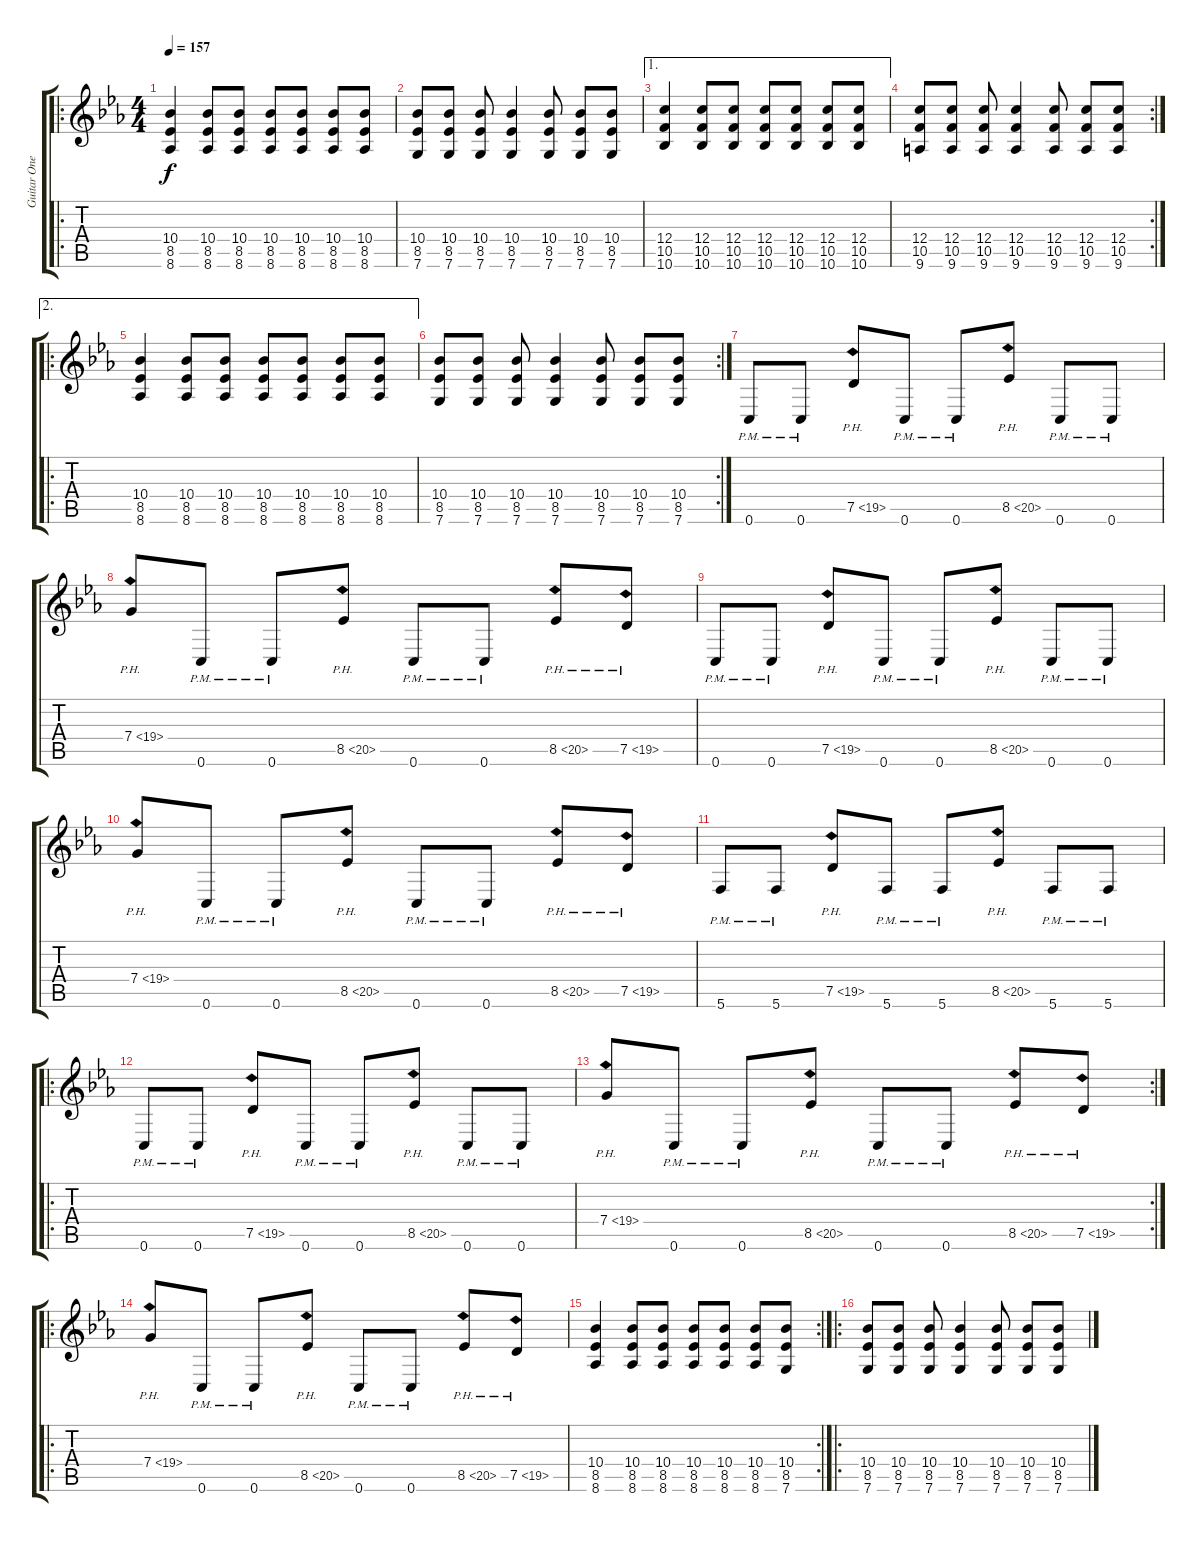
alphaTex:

\track ("Guitar One" "Guitar One") {instrument distortionguitar}
\staff {score tabs}
\tuning (E4 C4 G3 C3 G2 C2) {hide}
\ro
\ts (4 4)
\tempo 157
\clef g2
\ks cminor
(10.4 8.5 8.6).4{dy f instrument distortionguitar} (10.4 8.5 8.6).8 (10.4 8.5 8.6).8 (10.4 8.5 8.6).8 (10.4 8.5 8.6).8 (10.4 8.5 8.6).8 (10.4 8.5 8.6).8 |
(10.4 8.5 7.6).8 (10.4 8.5 7.6).8 (10.4 8.5 7.6).8 (10.4 8.5 7.6).4 (10.4 8.5 7.6).8 (10.4 8.5 7.6).8 (10.4 8.5 7.6).8 |
\ae 1
(12.4 10.5 10.6).4 (12.4 10.5 10.6).8 (12.4 10.5 10.6).8 (12.4 10.5 10.6).8 (12.4 10.5 10.6).8 (12.4 10.5 10.6).8 (12.4 10.5 10.6).8 |
\rc 2
(12.4 10.5 9.6).8 (12.4 10.5 9.6).8 (12.4 10.5 9.6).8 (12.4 10.5 9.6).4 (12.4 10.5 9.6).8 (12.4 10.5 9.6).8 (12.4 10.5 9.6).8 |
\ae 2
\ro
(10.4 8.5 8.6).4 (10.4 8.5 8.6).8 (10.4 8.5 8.6).8 (10.4 8.5 8.6).8 (10.4 8.5 8.6).8 (10.4 8.5 8.6).8 (10.4 8.5 8.6).8 |
\rc 2
(10.4 8.5 7.6).8 (10.4 8.5 7.6).8 (10.4 8.5 7.6).8 (10.4 8.5 7.6).4 (10.4 8.5 7.6).8 (10.4 8.5 7.6).8 (10.4 8.5 7.6).8 |
0.6{pm}.8 0.6{pm}.8 7.5{ph 12}.8 0.6{pm}.8 0.6{pm}.8 8.5{ph 12}.8 0.6{pm}.8 0.6{pm}.8 |
7.4{ph 12}.8 0.6{pm}.8 0.6{pm}.8 8.5{ph 12}.8 0.6{pm}.8 0.6{pm}.8 8.5{ph 12}.8 7.5{ph 12}.8 |
0.6{pm}.8 0.6{pm}.8 7.5{ph 12}.8 0.6{pm}.8 0.6{pm}.8 8.5{ph 12}.8 0.6{pm}.8 0.6{pm}.8 |
7.4{ph 12}.8 0.6{pm}.8 0.6{pm}.8 8.5{ph 12}.8 0.6{pm}.8 0.6{pm}.8 8.5{ph 12}.8 7.5{ph 12}.8 |
5.6{pm}.8 5.6{pm}.8 7.5{ph 12}.8 5.6{pm}.8 5.6{pm}.8 8.5{ph 12}.8 5.6{pm}.8 5.6{pm}.8 |
\ro
0.6{pm}.8 0.6{pm}.8 7.5{ph 12}.8 0.6{pm}.8 0.6{pm}.8 8.5{ph 12}.8 0.6{pm}.8 0.6{pm}.8 |
\rc 2
7.4{ph 12}.8 0.6{pm}.8 0.6{pm}.8 8.5{ph 12}.8 0.6{pm}.8 0.6{pm}.8 8.5{ph 12}.8 7.5{ph 12}.8 |
\ro
7.4{ph 12}.8 0.6{pm}.8 0.6{pm}.8 8.5{ph 12}.8 0.6{pm}.8 0.6{pm}.8 8.5{ph 12}.8 7.5{ph 12}.8 |
\rc 2
(10.4 8.5 8.6).4 (10.4 8.5 8.6).8 (10.4 8.5 8.6).8 (10.4 8.5 8.6).8 (10.4 8.5 8.6).8 (10.4 8.5 8.6).8 (10.4 8.5 7.6).8 |
\ro
(10.4 8.5 7.6).8 (10.4 8.5 7.6).8 (10.4 8.5 7.6).8 (10.4 8.5 7.6).4 (10.4 8.5 7.6).8 (10.4 8.5 7.6).8 (10.4 8.5 7.6).8
